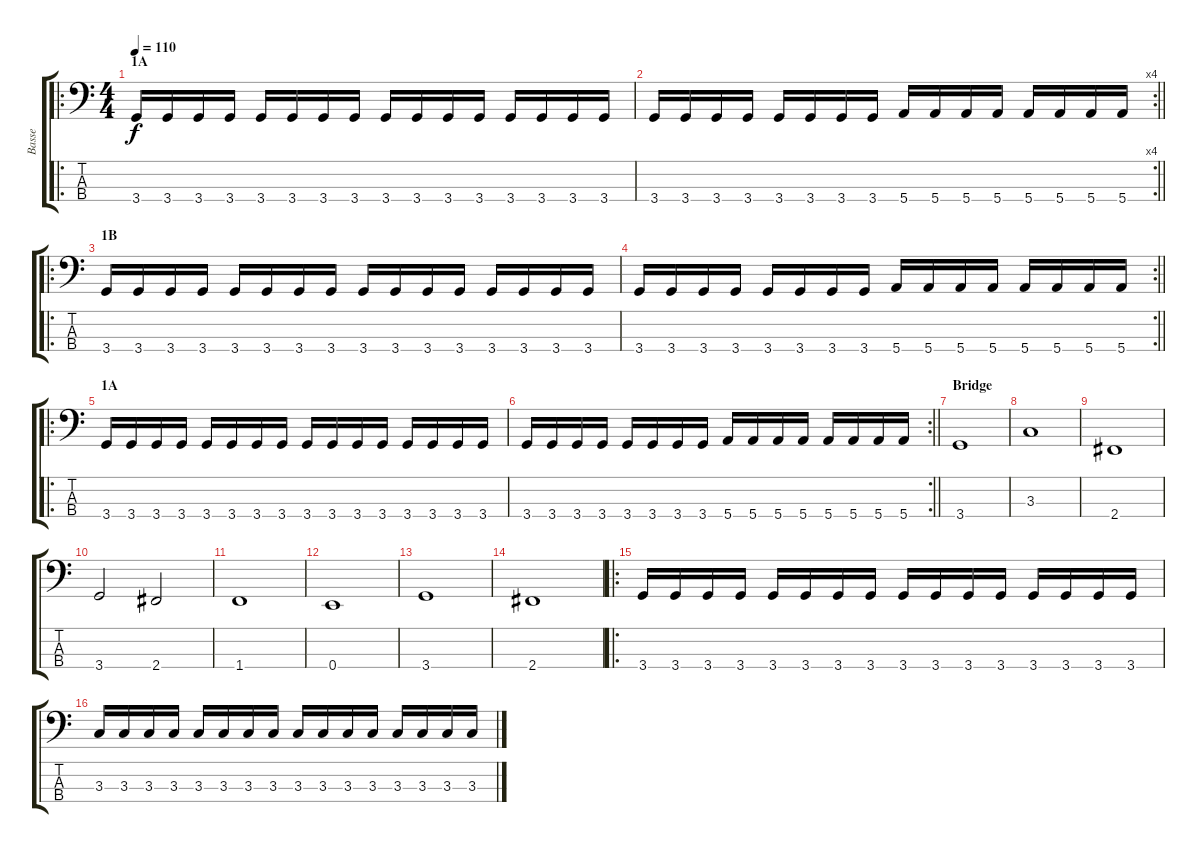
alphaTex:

\track ("Basse" "Basse") {instrument electricbassfinger}
\staff {score tabs}
\tuning (G2 D2 A1 E1) {hide}
\ro
\ts (4 4)
\section ("" "1A")
\tempo 110
\clef f4
\ks c
3.4.16{dy f} 3.4.16 3.4.16 3.4.16 3.4.16 3.4.16 3.4.16 3.4.16 3.4.16 3.4.16 3.4.16 3.4.16 3.4.16 3.4.16 3.4.16 3.4.16 |
\rc 4
\barLineRight lightlight
3.4.16 3.4.16 3.4.16 3.4.16 3.4.16 3.4.16 3.4.16 3.4.16 5.4.16 5.4.16 5.4.16 5.4.16 5.4.16 5.4.16 5.4.16 5.4.16 |
\ro
\section ("" "1B")
3.4.16 3.4.16 3.4.16 3.4.16 3.4.16 3.4.16 3.4.16 3.4.16 3.4.16 3.4.16 3.4.16 3.4.16 3.4.16 3.4.16 3.4.16 3.4.16 |
\rc 2
\barLineRight lightlight
3.4.16 3.4.16 3.4.16 3.4.16 3.4.16 3.4.16 3.4.16 3.4.16 5.4.16 5.4.16 5.4.16 5.4.16 5.4.16 5.4.16 5.4.16 5.4.16 |
\ro
\section ("" "1A")
3.4.16 3.4.16 3.4.16 3.4.16 3.4.16 3.4.16 3.4.16 3.4.16 3.4.16 3.4.16 3.4.16 3.4.16 3.4.16 3.4.16 3.4.16 3.4.16 |
\rc 2
\barLineRight lightlight
3.4.16 3.4.16 3.4.16 3.4.16 3.4.16 3.4.16 3.4.16 3.4.16 5.4.16 5.4.16 5.4.16 5.4.16 5.4.16 5.4.16 5.4.16 5.4.16 |
\section ("" "Bridge")
3.4.1 |
3.3.1 |
2.4.1 |
3.4.2 2.4.2 |
1.4.1 |
0.4.1 |
3.4.1 |
2.4.1 |
\ro
3.4.16 3.4.16 3.4.16 3.4.16 3.4.16 3.4.16 3.4.16 3.4.16 3.4.16 3.4.16 3.4.16 3.4.16 3.4.16 3.4.16 3.4.16 3.4.16 |
3.3.16 3.3.16 3.3.16 3.3.16 3.3.16 3.3.16 3.3.16 3.3.16 3.3.16 3.3.16 3.3.16 3.3.16 3.3.16 3.3.16 3.3.16 3.3.16
